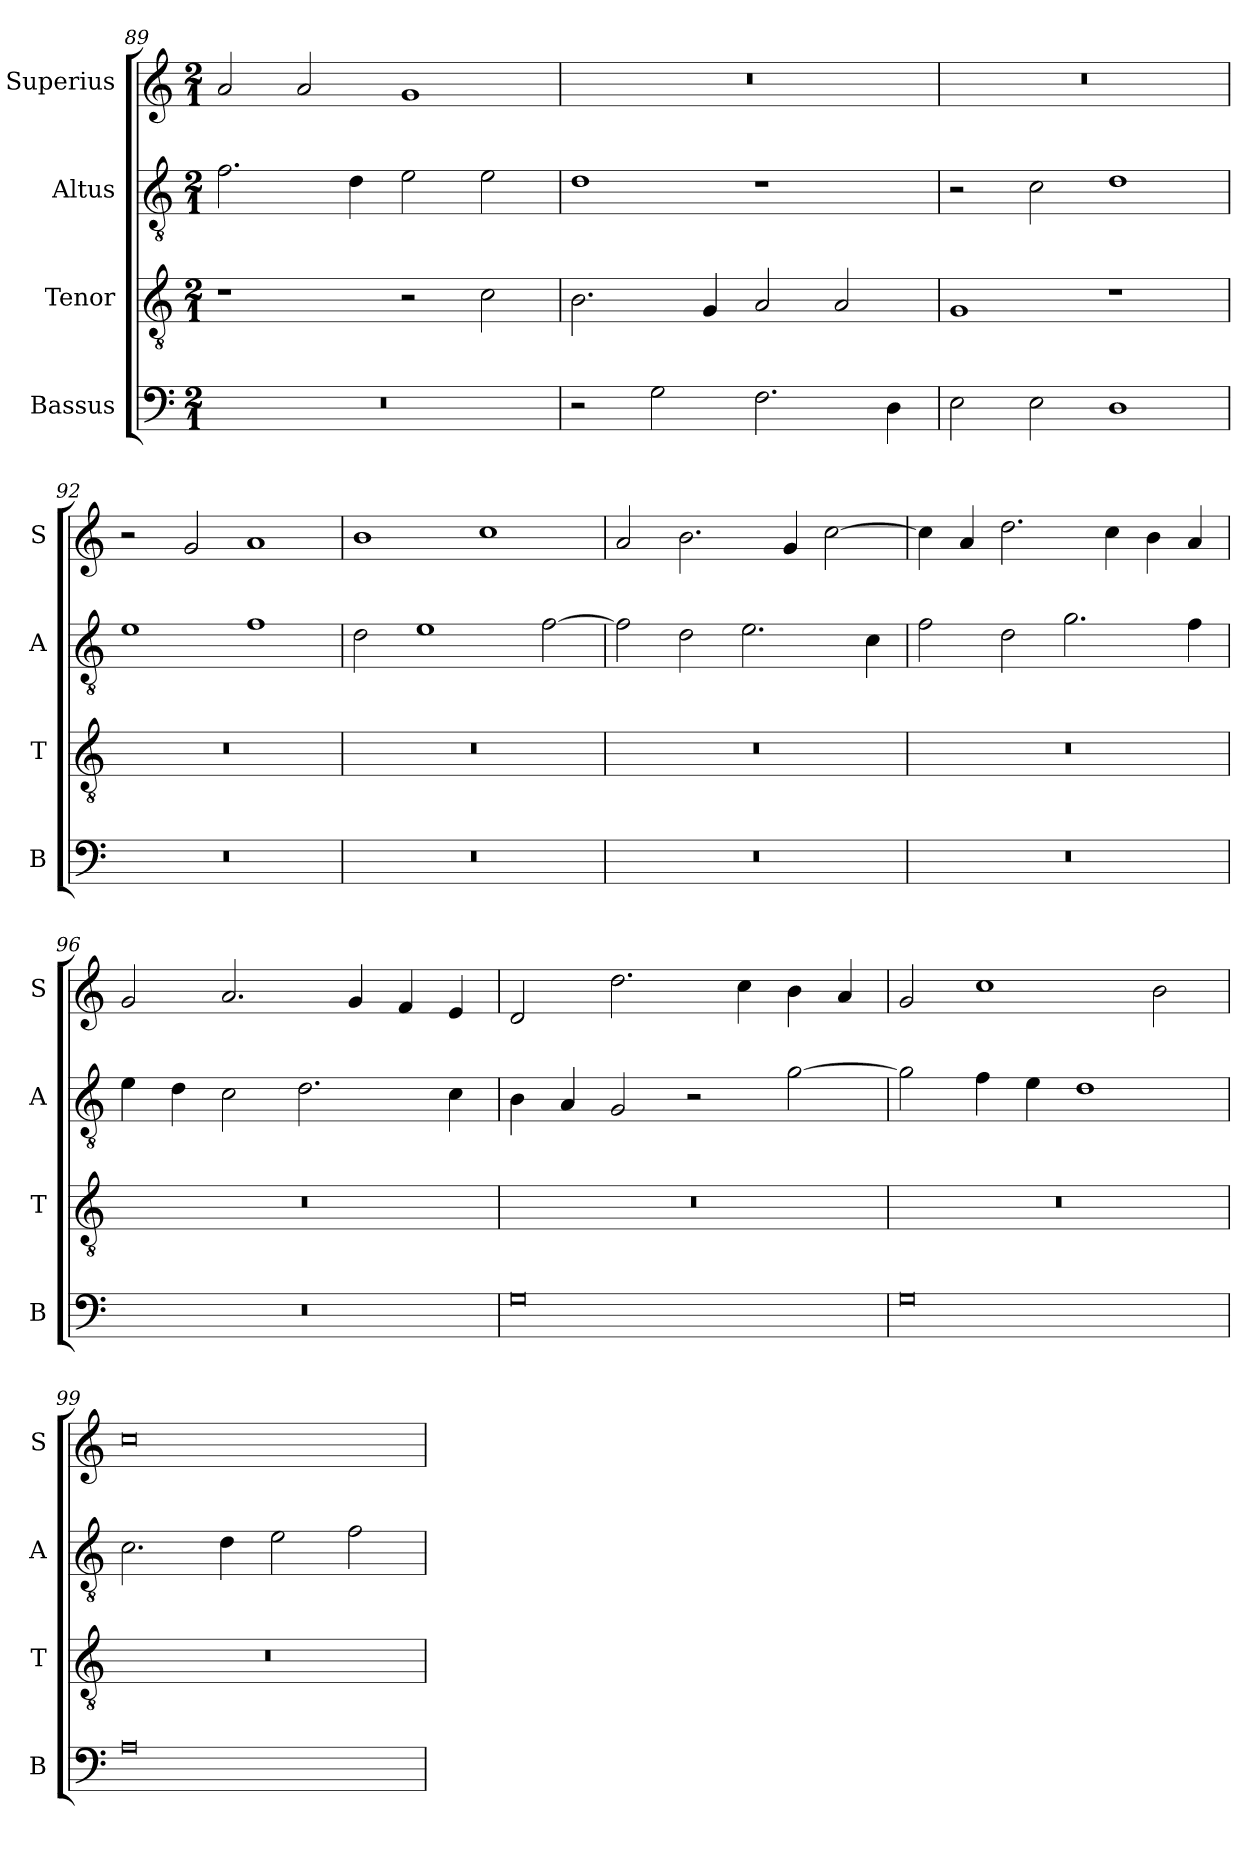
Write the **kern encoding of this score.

**kern	**kern	**kern	**kern
*part4	*part3	*part2	*part1
*staff4	*staff3	*staff2	*staff1
*I"Bassus	*I"Tenor	*I"Altus	*I"Superius
*I'B	*I'T	*I'A	*I'S
*clefF4	*clefGv2	*clefGv2	*clefG2
*k[]	*k[]	*k[]	*k[]
*C:	*C:	*C:	*C:
*M2/1	*M2/1	*M2/1	*M2/1
=89	=89	=89	=89
0r	1r	2.f	2a
.	.	.	2a
.	.	4d	.
.	2r	2e	1g
.	2c	2e	.
=90	=90	=90	=90
2r	2.B	1d	0r
2G	.	.	.
.	4G	.	.
2.F	2A	1r	.
.	2A	.	.
4D	.	.	.
=91	=91	=91	=91
2E	1G	2r	0r
2E	.	2c	.
1D	1r	1d	.
=92	=92	=92	=92
0r	0r	1e	2r
.	.	.	2g
.	.	1f	1a
=93	=93	=93	=93
0r	0r	2d	1b
.	.	1e	.
.	.	.	1cc
.	.	[2f	.
=94	=94	=94	=94
0r	0r	2f]	2a
.	.	2d	2.b
.	.	2.e	.
.	.	.	4g
.	.	.	[2cc
.	.	4c	.
=95	=95	=95	=95
0r	0r	2f	4cc]
.	.	.	4a
.	.	2d	2.dd
.	.	2.g	.
.	.	.	4cc
.	.	.	4b
.	.	4f	4a
=96	=96	=96	=96
0r	0r	4e	2g
.	.	4d	.
.	.	2c	2.a
.	.	2.d	.
.	.	.	4g
.	.	.	4f
.	.	4c	4e
=97	=97	=97	=97
0G	0r	4B	2d
.	.	4A	.
.	.	2G	2.dd
.	.	2r	.
.	.	.	4cc
.	.	[2g	4b
.	.	.	4a
=98	=98	=98	=98
0G	0r	2g]	2g
.	.	4f	1cc
.	.	4e	.
.	.	1d	.
.	.	.	2b
=99	=99	=99	=99
0A	0r	2.c	0cc
.	.	4d	.
.	.	2e	.
.	.	2f	.
=	=	=	=
*-	*-	*-	*-
